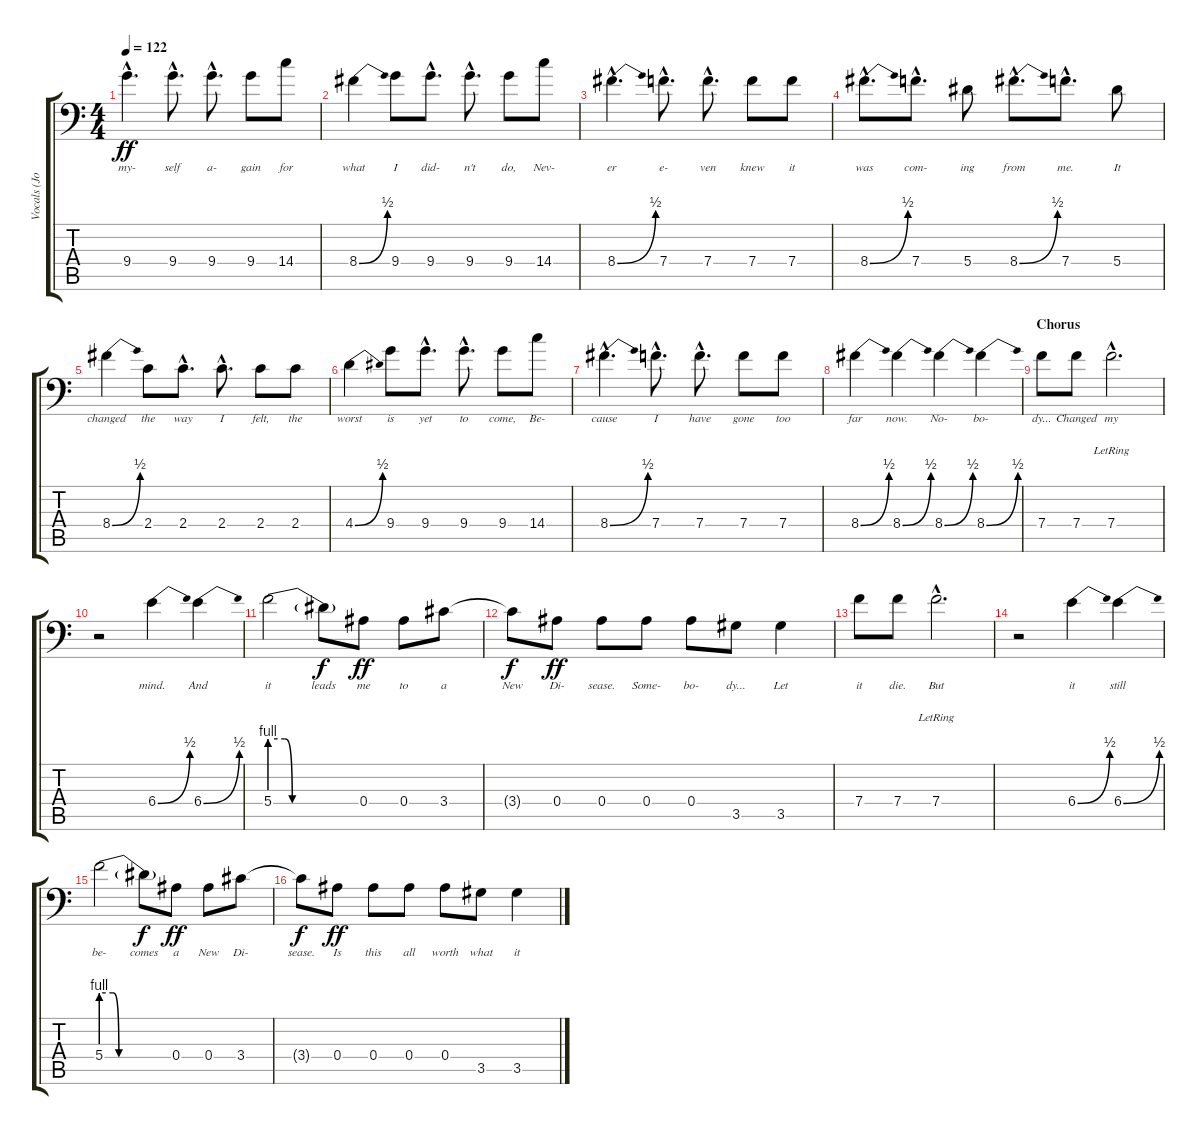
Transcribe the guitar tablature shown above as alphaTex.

\track ("Vocals (Jonny Santos)" "Vocals (Jo") {instrument acousticguitarsteel}
\staff {score tabs}
\tuning (C4 G3 Eb3 Bb2 F2 Bb1) {hide}
\ts (4 4)
\tempo 122
\clef f4
\ks c
9.4{hac}.4{d lyrics (0 "my-") lyrics (1 "") lyrics (2 "") lyrics (3 "") lyrics (4 "") dy ff} 9.4{hac}.8{d lyrics (0 "self") lyrics (1 "") lyrics (2 "") lyrics (3 "") lyrics (4 "")} 9.4{hac}.8{d lyrics (0 "a-") lyrics (1 "") lyrics (2 "") lyrics (3 "") lyrics (4 "")} 9.4.8{lyrics (0 "gain") lyrics (1 "") lyrics (2 "") lyrics (3 "") lyrics (4 "")} 14.4.8{lyrics (0 "for") lyrics (1 "") lyrics (2 "") lyrics (3 "") lyrics (4 "")} |
8.4{be (bend 0 0 60 2)}.4{lyrics (0 "what") lyrics (1 "") lyrics (2 "") lyrics (3 "") lyrics (4 "")} 9.4.8{lyrics (0 "I") lyrics (1 "") lyrics (2 "") lyrics (3 "") lyrics (4 "")} 9.4{hac}.8{d lyrics (0 "did-") lyrics (1 "") lyrics (2 "") lyrics (3 "") lyrics (4 "")} 9.4{hac}.8{d lyrics (0 "n't") lyrics (1 "") lyrics (2 "") lyrics (3 "") lyrics (4 "")} 9.4.8{lyrics (0 "do,") lyrics (1 "") lyrics (2 "") lyrics (3 "") lyrics (4 "")} 14.4.8{lyrics (0 "Nev-") lyrics (1 "") lyrics (2 "") lyrics (3 "") lyrics (4 "")} |
8.4{be (bend 0 0 60 2) hac}.4{d lyrics (0 "er") lyrics (1 "") lyrics (2 "") lyrics (3 "") lyrics (4 "")} 7.4{hac}.8{d lyrics (0 "e-") lyrics (1 "") lyrics (2 "") lyrics (3 "") lyrics (4 "")} 7.4{hac}.8{d lyrics (0 "ven") lyrics (1 "") lyrics (2 "") lyrics (3 "") lyrics (4 "")} 7.4.8{lyrics (0 "knew") lyrics (1 "") lyrics (2 "") lyrics (3 "") lyrics (4 "")} 7.4.8{lyrics (0 "it") lyrics (1 "") lyrics (2 "") lyrics (3 "") lyrics (4 "")} |
8.4{be (bend 0 0 60 2) hac}.8{d lyrics (0 "was") lyrics (1 "") lyrics (2 "") lyrics (3 "") lyrics (4 "")} 7.4{hac}.8{d lyrics (0 "com-") lyrics (1 "") lyrics (2 "") lyrics (3 "") lyrics (4 "")} 5.4.8{lyrics (0 "ing") lyrics (1 "") lyrics (2 "") lyrics (3 "") lyrics (4 "")} 8.4{be (bend 0 0 60 2) hac}.8{d lyrics (0 "from") lyrics (1 "") lyrics (2 "") lyrics (3 "") lyrics (4 "")} 7.4{hac}.8{d lyrics (0 "me.") lyrics (1 "") lyrics (2 "") lyrics (3 "") lyrics (4 "")} 5.4.8{lyrics (0 "It") lyrics (1 "") lyrics (2 "") lyrics (3 "") lyrics (4 "")} |
8.4{be (bend 0 0 60 2)}.4{lyrics (0 "changed") lyrics (1 "") lyrics (2 "") lyrics (3 "") lyrics (4 "")} 2.4.8{lyrics (0 "the") lyrics (1 "") lyrics (2 "") lyrics (3 "") lyrics (4 "")} 2.4{hac}.8{d lyrics (0 "way") lyrics (1 "") lyrics (2 "") lyrics (3 "") lyrics (4 "")} 2.4{hac}.8{d lyrics (0 "I") lyrics (1 "") lyrics (2 "") lyrics (3 "") lyrics (4 "")} 2.4.8{lyrics (0 "felt,") lyrics (1 "") lyrics (2 "") lyrics (3 "") lyrics (4 "")} 2.4.8{lyrics (0 "the") lyrics (1 "") lyrics (2 "") lyrics (3 "") lyrics (4 "")} |
4.4{be (bend 0 0 60 2)}.4{lyrics (0 "worst") lyrics (1 "") lyrics (2 "") lyrics (3 "") lyrics (4 "")} 9.4.8{lyrics (0 "is") lyrics (1 "") lyrics (2 "") lyrics (3 "") lyrics (4 "")} 9.4{hac}.8{d lyrics (0 "yet") lyrics (1 "") lyrics (2 "") lyrics (3 "") lyrics (4 "")} 9.4{hac}.8{d lyrics (0 "to") lyrics (1 "") lyrics (2 "") lyrics (3 "") lyrics (4 "")} 9.4.8{lyrics (0 "come,") lyrics (1 "") lyrics (2 "") lyrics (3 "") lyrics (4 "")} 14.4.8{lyrics (0 "Be-") lyrics (1 "") lyrics (2 "") lyrics (3 "") lyrics (4 "")} |
8.4{be (bend 0 0 60 2) hac}.4{d lyrics (0 "cause") lyrics (1 "") lyrics (2 "") lyrics (3 "") lyrics (4 "")} 7.4{hac}.8{d lyrics (0 "I") lyrics (1 "") lyrics (2 "") lyrics (3 "") lyrics (4 "")} 7.4{hac}.8{d lyrics (0 "have") lyrics (1 "") lyrics (2 "") lyrics (3 "") lyrics (4 "")} 7.4.8{lyrics (0 "gone") lyrics (1 "") lyrics (2 "") lyrics (3 "") lyrics (4 "")} 7.4.8{lyrics (0 "too") lyrics (1 "") lyrics (2 "") lyrics (3 "") lyrics (4 "")} |
8.4{be (bend 0 0 60 2)}.4{lyrics (0 "far") lyrics (1 "") lyrics (2 "") lyrics (3 "") lyrics (4 "")} 8.4{be (bend 0 0 60 2)}.4{lyrics (0 "now.") lyrics (1 "") lyrics (2 "") lyrics (3 "") lyrics (4 "")} 8.4{be (bend 0 0 60 2)}.4{lyrics (0 "No-") lyrics (1 "") lyrics (2 "") lyrics (3 "") lyrics (4 "")} 8.4{be (bend 0 0 60 2)}.4{lyrics (0 "bo-") lyrics (1 "") lyrics (2 "") lyrics (3 "") lyrics (4 "")} |
\section ("" "Chorus")
7.4.8{lyrics (0 "dy...") lyrics (1 "") lyrics (2 "") lyrics (3 "") lyrics (4 "")} 7.4.8{lyrics (0 "Changed") lyrics (1 "") lyrics (2 "") lyrics (3 "") lyrics (4 "")} 7.4{hac lr}.2{d lyrics (0 "my") lyrics (1 "") lyrics (2 "") lyrics (3 "") lyrics (4 "")} |
r.2 6.4{be (bend 0 0 60 2)}.4{lyrics (0 "mind.") lyrics (1 "") lyrics (2 "") lyrics (3 "") lyrics (4 "")} 6.4{be (bend 0 0 60 2)}.4{lyrics (0 "And") lyrics (1 "") lyrics (2 "") lyrics (3 "") lyrics (4 "")} |
5.4{be (custom 0 4 10 4 15 0 60 0)}.2{lyrics (0 "it") lyrics (1 "") lyrics (2 "") lyrics (3 "") lyrics (4 "")} 5.4{t}.8{lyrics (0 "leads") lyrics (1 "") lyrics (2 "") lyrics (3 "") lyrics (4 "") dy f} 0.4.8{lyrics (0 "me") lyrics (1 "") lyrics (2 "") lyrics (3 "") lyrics (4 "") dy ff} 0.4.8{lyrics (0 "to") lyrics (1 "") lyrics (2 "") lyrics (3 "") lyrics (4 "")} 3.4.8{lyrics (0 "a") lyrics (1 "") lyrics (2 "") lyrics (3 "") lyrics (4 "")} |
3.4{t}.8{lyrics (0 "New") lyrics (1 "") lyrics (2 "") lyrics (3 "") lyrics (4 "") dy f} 0.4.8{lyrics (0 "Di-") lyrics (1 "") lyrics (2 "") lyrics (3 "") lyrics (4 "") dy ff} 0.4.8{lyrics (0 "sease.") lyrics (1 "") lyrics (2 "") lyrics (3 "") lyrics (4 "")} 0.4.8{lyrics (0 "Some-") lyrics (1 "") lyrics (2 "") lyrics (3 "") lyrics (4 "")} 0.4.8{lyrics (0 "bo-") lyrics (1 "") lyrics (2 "") lyrics (3 "") lyrics (4 "")} 3.5.8{lyrics (0 "dy...") lyrics (1 "") lyrics (2 "") lyrics (3 "") lyrics (4 "")} 3.5.4{lyrics (0 "Let") lyrics (1 "") lyrics (2 "") lyrics (3 "") lyrics (4 "")} |
7.4.8{lyrics (0 "it") lyrics (1 "") lyrics (2 "") lyrics (3 "") lyrics (4 "")} 7.4.8{lyrics (0 "die.") lyrics (1 "") lyrics (2 "") lyrics (3 "") lyrics (4 "")} 7.4{hac lr}.2{d lyrics (0 "But") lyrics (1 "") lyrics (2 "") lyrics (3 "") lyrics (4 "")} |
r.2 6.4{be (bend 0 0 60 2)}.4{lyrics (0 "it") lyrics (1 "") lyrics (2 "") lyrics (3 "") lyrics (4 "")} 6.4{be (bend 0 0 60 2)}.4{lyrics (0 "still") lyrics (1 "") lyrics (2 "") lyrics (3 "") lyrics (4 "")} |
5.4{be (custom 0 4 10 4 15 0 60 0)}.2{lyrics (0 "be-") lyrics (1 "") lyrics (2 "") lyrics (3 "") lyrics (4 "")} 5.4{t}.8{lyrics (0 "comes") lyrics (1 "") lyrics (2 "") lyrics (3 "") lyrics (4 "") dy f} 0.4.8{lyrics (0 "a") lyrics (1 "") lyrics (2 "") lyrics (3 "") lyrics (4 "") dy ff} 0.4.8{lyrics (0 "New") lyrics (1 "") lyrics (2 "") lyrics (3 "") lyrics (4 "")} 3.4.8{lyrics (0 "Di-") lyrics (1 "") lyrics (2 "") lyrics (3 "") lyrics (4 "")} |
3.4{t}.8{lyrics (0 "sease.") lyrics (1 "") lyrics (2 "") lyrics (3 "") lyrics (4 "") dy f} 0.4.8{lyrics (0 "Is") lyrics (1 "") lyrics (2 "") lyrics (3 "") lyrics (4 "") dy ff} 0.4.8{lyrics (0 "this") lyrics (1 "") lyrics (2 "") lyrics (3 "") lyrics (4 "")} 0.4.8{lyrics (0 "all") lyrics (1 "") lyrics (2 "") lyrics (3 "") lyrics (4 "")} 0.4.8{lyrics (0 "worth") lyrics (1 "") lyrics (2 "") lyrics (3 "") lyrics (4 "")} 3.5.8{lyrics (0 "what") lyrics (1 "") lyrics (2 "") lyrics (3 "") lyrics (4 "")} 3.5.4{lyrics (0 "it") lyrics (1 "") lyrics (2 "") lyrics (3 "") lyrics (4 "")}
